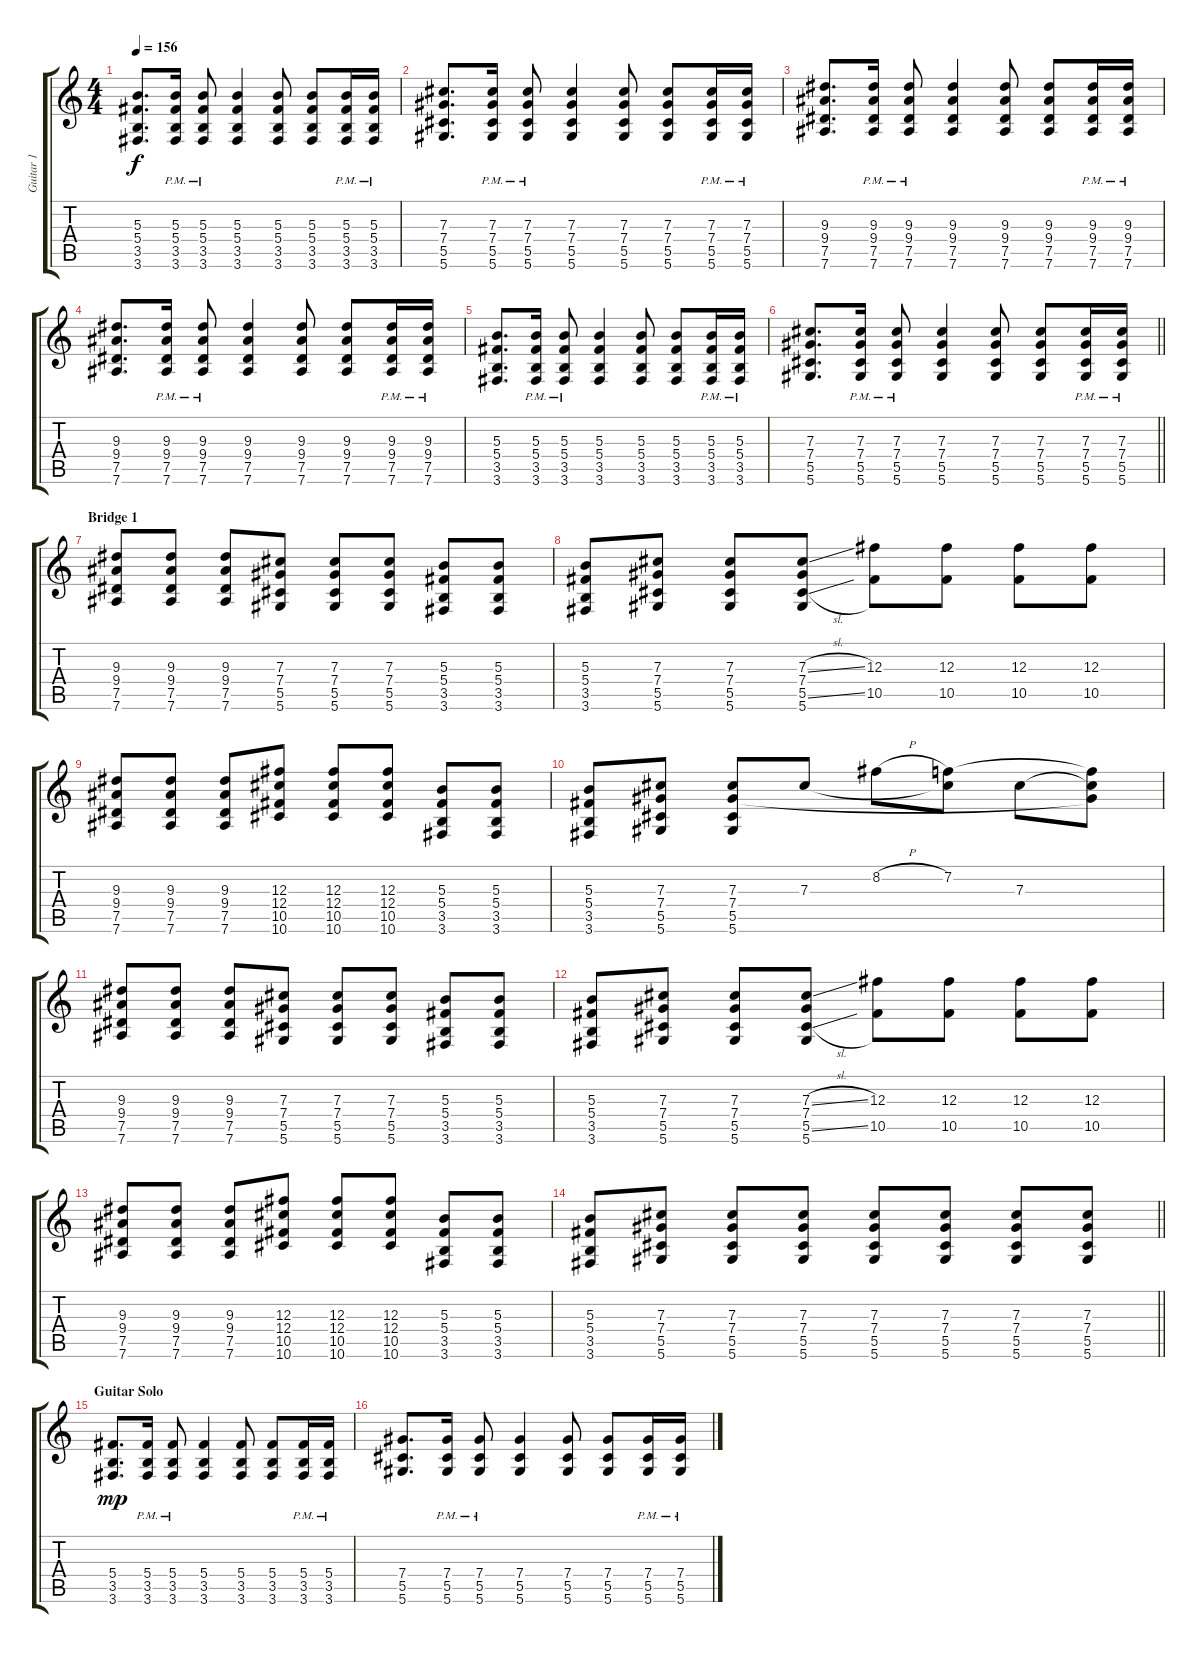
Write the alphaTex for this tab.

\track ("Guitar 1" "Guitar 1") {instrument distortionguitar}
\staff {score tabs}
\tuning (Eb4 Bb3 Gb3 Db3 Ab2 Eb2) {hide}
\ts (4 4)
\tempo 156
\clef g2
\ks c
(5.3 5.4 3.5 3.6).8{d dy f} (5.3{pm} 5.4{pm} 3.5 3.6{pm}).16 (5.3{pm} 5.4{pm} 3.5{pm} 3.6{pm}).8 (5.3 5.4 3.5 3.6).4 (5.3 5.4 3.5 3.6).8 (5.3 5.4 3.5 3.6).8 (5.3{pm} 5.4{pm} 3.5 3.6{pm}).16 (5.3{pm} 5.4{pm} 3.5{pm} 3.6{pm}).16 |
(7.3 7.4 5.5 5.6).8{d} (7.3{pm} 7.4{pm} 5.5 5.6{pm}).16 (7.3{pm} 7.4{pm} 5.5{pm} 5.6{pm}).8 (7.3 7.4 5.5 5.6).4 (7.3 7.4 5.5 5.6).8 (7.3 7.4 5.5 5.6).8 (7.3{pm} 7.4{pm} 5.5 5.6{pm}).16 (7.3{pm} 7.4{pm} 5.5{pm} 5.6{pm}).16 |
(9.3 9.4 7.5 7.6).8{d} (9.3{pm} 9.4{pm} 7.5{pm} 7.6{pm}).16 (9.3{pm} 9.4{pm} 7.5{pm} 7.6{pm}).8 (9.3 9.4 7.5 7.6).4 (9.3 9.4 7.5 7.6).8 (9.3 9.4 7.5 7.6).8 (9.3{pm} 9.4{pm} 7.5{pm} 7.6{pm}).16 (9.3{pm} 9.4{pm} 7.5{pm} 7.6{pm}).16 |
(9.3 9.4 7.5 7.6).8{d} (9.3{pm} 9.4{pm} 7.5{pm} 7.6{pm}).16 (9.3{pm} 9.4{pm} 7.5{pm} 7.6{pm}).8 (9.3 9.4 7.5 7.6).4 (9.3 9.4 7.5 7.6).8 (9.3 9.4 7.5 7.6).8 (9.3{pm} 9.4{pm} 7.5{pm} 7.6{pm}).16 (9.3{pm} 9.4{pm} 7.5{pm} 7.6{pm}).16 |
(5.3 5.4 3.5 3.6).8{d} (5.3{pm} 5.4{pm} 3.5 3.6{pm}).16 (5.3{pm} 5.4{pm} 3.5{pm} 3.6{pm}).8 (5.3 5.4 3.5 3.6).4 (5.3 5.4 3.5 3.6).8 (5.3 5.4 3.5 3.6).8 (5.3{pm} 5.4{pm} 3.5 3.6{pm}).16 (5.3{pm} 5.4{pm} 3.5{pm} 3.6{pm}).16 |
\barLineRight lightlight
(7.3 7.4 5.5 5.6).8{d} (7.3{pm} 7.4{pm} 5.5 5.6{pm}).16 (7.3{pm} 7.4{pm} 5.5{pm} 5.6{pm}).8 (7.3 7.4 5.5 5.6).4 (7.3 7.4 5.5 5.6).8 (7.3 7.4 5.5 5.6).8 (7.3{pm} 7.4{pm} 5.5 5.6{pm}).16 (7.3{pm} 7.4{pm} 5.5{pm} 5.6{pm}).16 |
\section ("" "Bridge 1")
(9.3 9.4 7.5 7.6).8 (9.3 9.4 7.5 7.6).8 (9.3 9.4 7.5 7.6).8 (7.3 7.4 5.5 5.6).8 (7.3 7.4 5.5 5.6).8 (7.3 7.4 5.5 5.6).8 (5.3 5.4 3.5 3.6).8 (5.3 5.4 3.5 3.6).8 |
(5.3 5.4 3.5 3.6).8 (7.3 7.4 5.5 5.6).8 (7.3 7.4 5.5 5.6).8 (7.3{sl} 7.4 5.5{sl} 5.6).8 (12.3 10.5).8 (12.3 10.5).8 (12.3 10.5).8 (12.3 10.5).8 |
(9.3 9.4 7.5 7.6).8 (9.3 9.4 7.5 7.6).8 (9.3 9.4 7.5 7.6).8 (12.3 12.4 10.5 10.6).8 (12.3 12.4 10.5 10.6).8 (12.3 12.4 10.5 10.6).8 (5.3 5.4 3.5 3.6).8 (5.3 5.4 3.5 3.6).8 |
(5.3 5.4 3.5 3.6).8 (7.3 7.4 5.5 5.6).8 (7.3 7.4 5.5 5.6).8 7.3.8 8.2{h}.8 (7.2 7.3{t}).8 7.3.8 (7.2{t} 7.3{t} 7.4{t}).8 |
(9.3 9.4 7.5 7.6).8 (9.3 9.4 7.5 7.6).8 (9.3 9.4 7.5 7.6).8 (7.3 7.4 5.5 5.6).8 (7.3 7.4 5.5 5.6).8 (7.3 7.4 5.5 5.6).8 (5.3 5.4 3.5 3.6).8 (5.3 5.4 3.5 3.6).8 |
(5.3 5.4 3.5 3.6).8 (7.3 7.4 5.5 5.6).8 (7.3 7.4 5.5 5.6).8 (7.3{sl} 7.4 5.5{sl} 5.6).8 (12.3 10.5).8 (12.3 10.5).8 (12.3 10.5).8 (12.3 10.5).8 |
(9.3 9.4 7.5 7.6).8 (9.3 9.4 7.5 7.6).8 (9.3 9.4 7.5 7.6).8 (12.3 12.4 10.5 10.6).8 (12.3 12.4 10.5 10.6).8 (12.3 12.4 10.5 10.6).8 (5.3 5.4 3.5 3.6).8 (5.3 5.4 3.5 3.6).8 |
\barLineRight lightlight
(5.3 5.4 3.5 3.6).8 (7.3 7.4 5.5 5.6).8 (7.3 7.4 5.5 5.6).8 (7.3 7.4 5.5 5.6).8 (7.3 7.4 5.5 5.6).8 (7.3 7.4 5.5 5.6).8 (7.3 7.4 5.5 5.6).8 (7.3 7.4 5.5 5.6).8 |
\section ("" "Guitar Solo")
(5.4 3.5 3.6).8{d dy mp} (5.4{pm} 3.5 3.6{pm}).16 (5.4{pm} 3.5{pm} 3.6{pm}).8 (5.4 3.5 3.6).4 (5.4 3.5 3.6).8 (5.4 3.5 3.6).8 (5.4{pm} 3.5 3.6{pm}).16 (5.4{pm} 3.5{pm} 3.6{pm}).16 |
(7.4 5.5 5.6).8{d} (7.4{pm} 5.5 5.6{pm}).16 (7.4{pm} 5.5{pm} 5.6{pm}).8 (7.4 5.5 5.6).4 (7.4 5.5 5.6).8 (7.4 5.5 5.6).8 (7.4{pm} 5.5 5.6{pm}).16 (7.4{pm} 5.5{pm} 5.6{pm}).16
